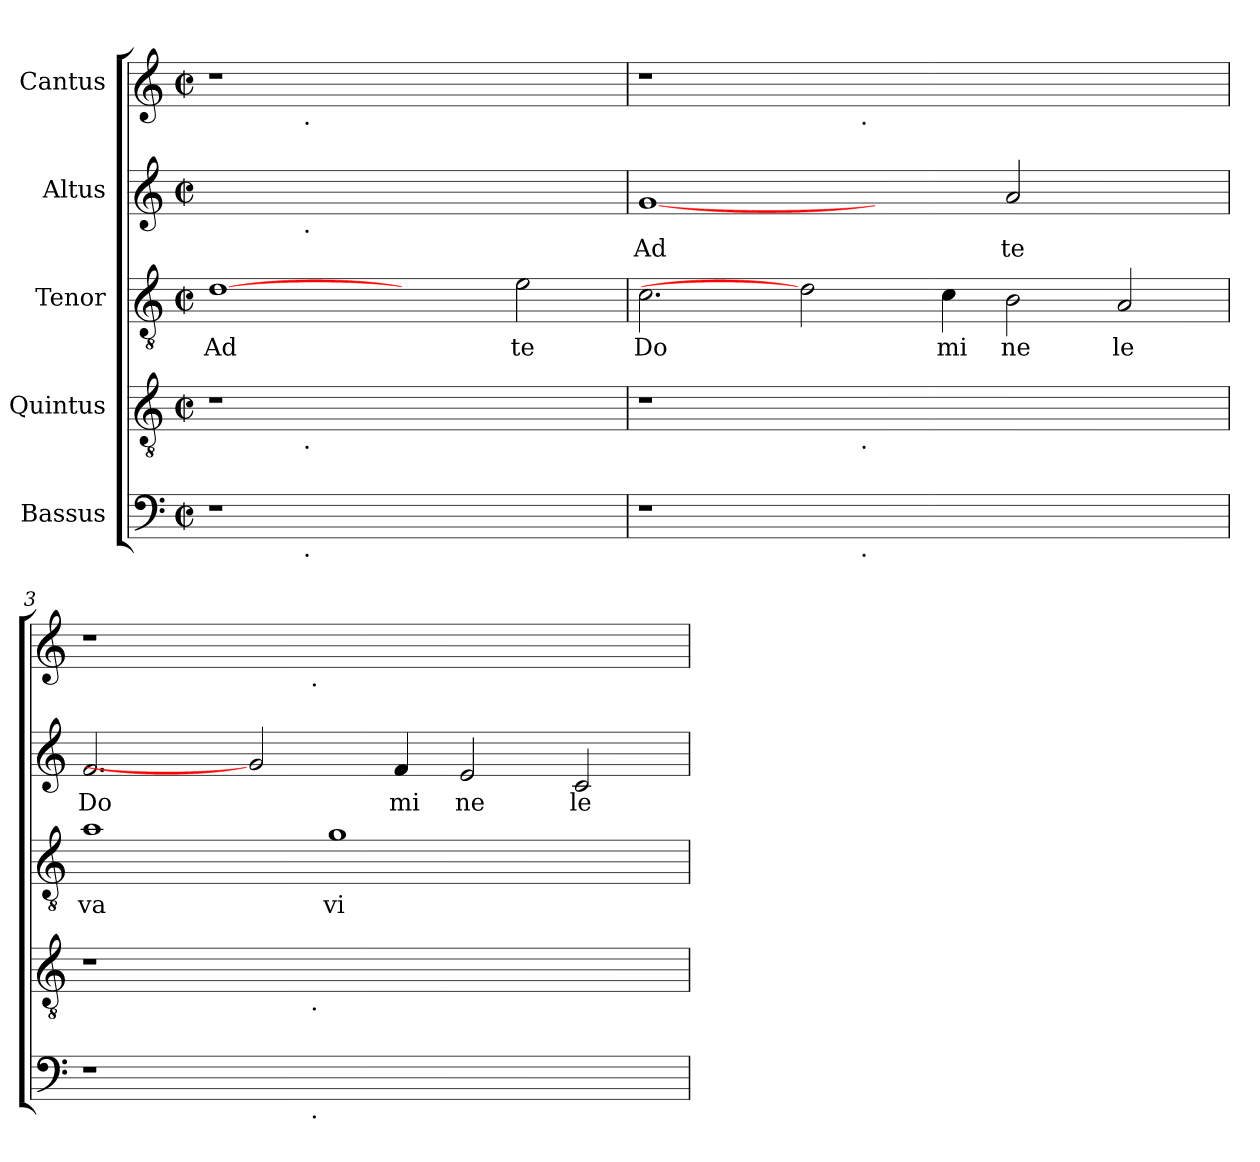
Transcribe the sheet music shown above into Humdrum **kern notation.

**kern	**kern	**kern	**text	**kern	**text	**kern
*part5	*part4	*part3	*part3	*part2	*part2	*part1
*staff5	*staff4	*staff3	*staff3	*staff2	*staff2	*staff1
*I"Bassus	*I"Quintus	*I"Tenor	*	*I"Altus	*	*I"Cantus
!!LO:PB:g=z
*stria5	*stria5	*stria5	*	*stria5	*	*stria5
*clefF4	*clefGv2	*clefGv2	*	*clefG2	*	*clefG2
*k[]	*k[]	*k[]	*	*k[]	*	*k[]
*C:	*C:	*C:	*	*C:	*	*C:
*M2/2	*M2/2	*M2/2	*	*M2/2	*	*M2/2
*met(c|)	*met(c|)	*met(c|)	*	*met(c|)	*	*met(c|)
=1	=1	=1	=1	=1	=1	=1
!	!	!	!LO:LY:b:cj	!	!	!
*^	*^	*	*	*	*	*^
1r	4...ryy	1r	4...ryy	[1d	Ad	4...ryy	.	1r	4...ryy
!	!	!	!	!	!	!	!	!	!LO:TX:b:t=.
!	!	!	!	!	!	!LO:TX:b:t=.	!	!	!
!	!	!	!LO:TX:b:t=.	!	!	!	!	!	!
!	!LO:TX:b:t=.	!	!	!	!	!	!	!	!
.	1ryy	.	1ryy	.	.	1ryy	.	.	1ryy
1ryy	.	1ryy	.	2ryy	.	.	.	1ryy	.
.	2ryy	.	2ryy	.	.	2ryy	.	.	2ryy
!	!	!	!	!	!LO:LY:b:cj	!	!	!	!
.	.	.	.	2e\	te	.	.	.	.
.	32ryy	.	32ryy	.	.	32ryy	.	.	32ryy
=2	=2	=2	=2	=2	=2	=2	=2	=2	=2
!	!	!	!	!	!LO:LY:b:cj	!	!LO:LY:b:cj	!	!
1r	2ryy	1r	2ryy	2.c\	Do	[1g	Ad	1r	2ryy
.	4...ryy	.	4...ryy	.	.	.	.	.	4...ryy
.	.	.	.	2d]	.	.	.	.	.
!	!	!	!	!	!	!	!	!	!LO:TX:b:t=.
!	!	!	!LO:TX:b:t=.	!	!	!	!	!	!
!	!LO:TX:b:t=.	!	!	!	!	!	!	!	!
.	1ryy	.	1ryy	.	.	.	.	.	1ryy
1.ryy	.	1.ryy	.	.	.	2ryy	.	1.ryy	.
!	!	!	!	!	!LO:LY:b:cj	!	!	!	!
.	.	.	.	4c\	mi	.	.	.	.
!	!	!	!	!	!LO:LY:b:cj	!	!LO:LY:b:cj	!	!
.	.	.	.	2B\	ne	2a/	te	.	.
.	2ryy	.	2ryy	.	.	.	.	.	2ryy
!	!	!	!	!	!LO:LY:b:cj	!	!	!	!
.	.	.	.	2A/	le	2ryy	.	.	.
.	32ryy	.	32ryy	.	.	.	.	.	32ryy
=3	=3	=3	=3	=3	=3	=3	=3	=3	=3
!	!	!	!	!	!LO:LY:b:cj	!	!LO:LY:b:cj	!	!
1r	2ryy	1r	2ryy	1a	va	2.f/	Do	1r	2ryy
.	4...ryy	.	4...ryy	.	.	.	.	.	4...ryy
.	.	.	.	.	.	2g]	.	.	.
!	!	!	!	!	!	!	!	!	!LO:TX:b:t=.
!	!	!	!LO:TX:b:t=.	!	!	!	!	!	!
!	!LO:TX:b:t=.	!	!	!	!	!	!	!	!
.	1ryy	.	1ryy	.	.	.	.	.	1ryy
!	!	!	!	!	!LO:LY:b:cj	!	!	!	!
1.ryy	.	1.ryy	.	1g	vi	.	.	1.ryy	.
!	!	!	!	!	!	!	!LO:LY:b:cj	!	!
.	.	.	.	.	.	4f/	mi	.	.
!	!	!	!	!	!	!	!LO:LY:b:cj	!	!
.	.	.	.	.	.	2e/	ne	.	.
.	2ryy	.	2ryy	.	.	.	.	.	2ryy
!	!	!	!	!	!	!	!LO:LY:b:cj	!	!
.	.	.	.	2ryy	.	2c/	le	.	.
.	32ryy	.	32ryy	.	.	.	.	.	32ryy
*v	*v	*	*	*	*	*	*	*v	*v
*	*v	*v	*	*	*	*	*
=	=	=	=	=	=	=
*-	*-	*-	*-	*-	*-	*-
